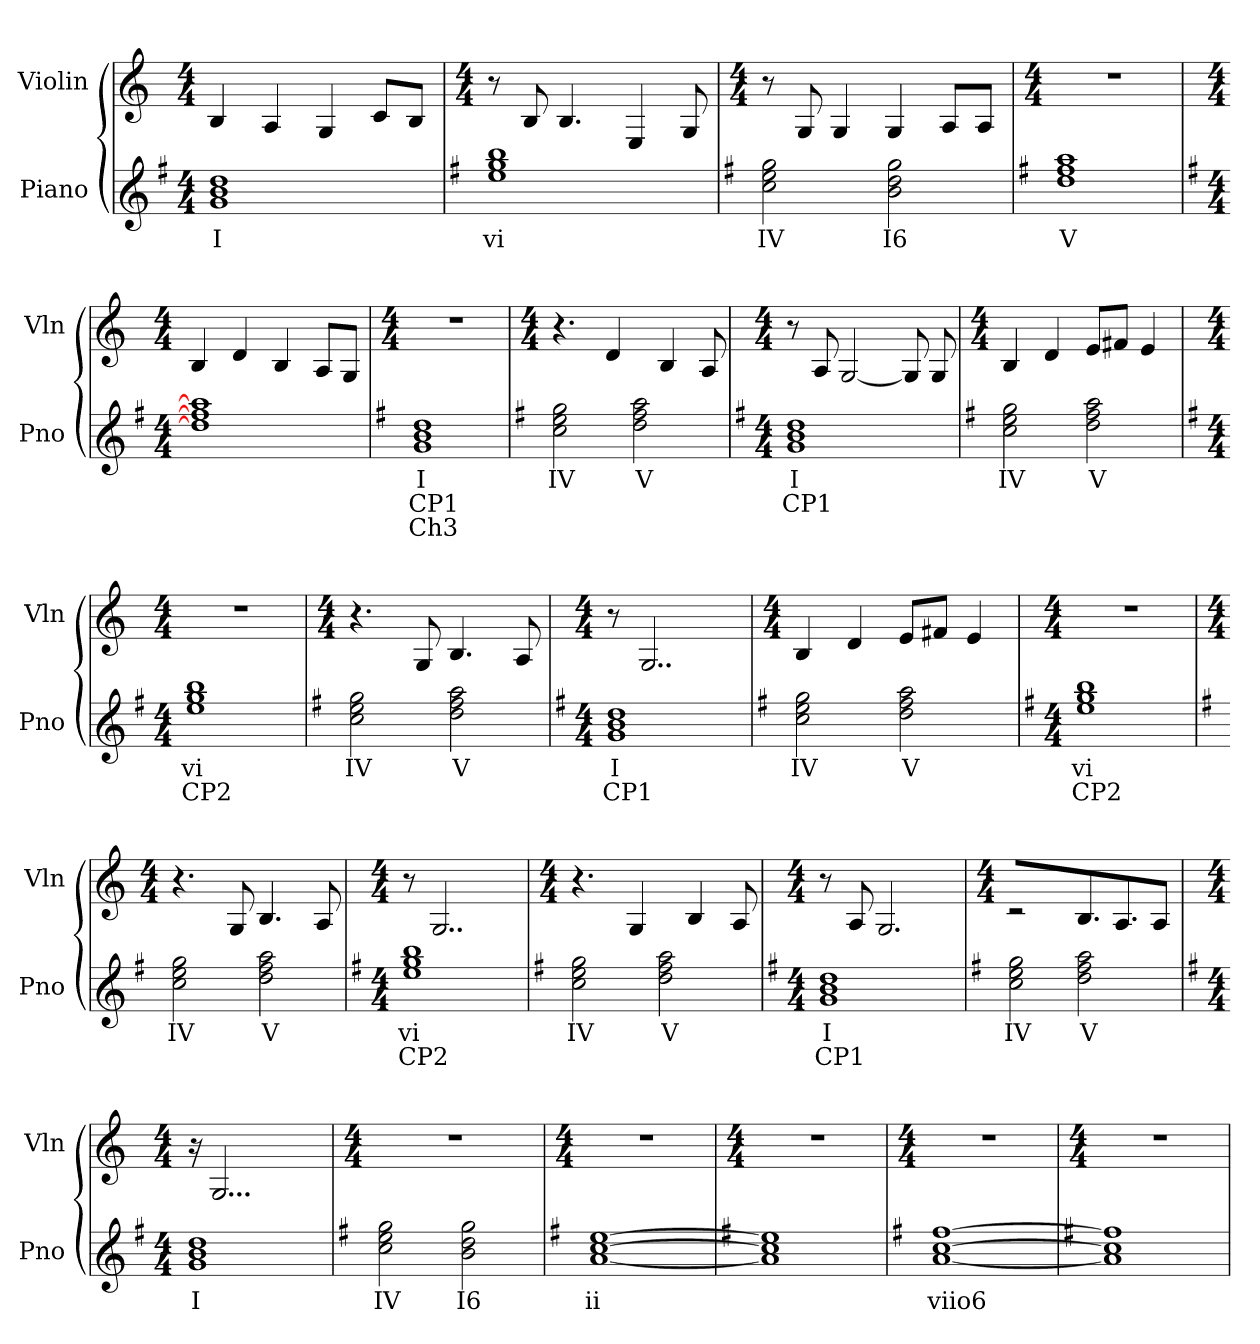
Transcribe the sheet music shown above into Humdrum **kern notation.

**kern	**text	**text	**text	**kern
*part2	*part2	*part2	*part2	*part1
*staff2	*staff2	*staff2	*staff2	*staff1
*I"Piano	*	*	*	*I"Violin
*I'Pno	*	*	*	*I'Vln
*k[f#]	*	*	*	*
*G:	*	*	*	*
*M4/4	*	*	*	*M4/4
=	=	=	=	=
1g 1b 1dd	I	.	.	4B
.	.	.	.	4A
.	.	.	.	4G
.	.	.	.	8cL
.	.	.	.	8BJ
=	=	=	=	=
*k[f#]	*	*	*	*
*G:	*	*	*	*
*	*	*	*	*M4/4
1ee 1gg 1bb	vi	.	.	8r
.	.	.	.	8B
.	.	.	.	4.B
.	.	.	.	4E
.	.	.	.	8G
=	=	=	=	=
*k[f#]	*	*	*	*
*G:	*	*	*	*
*	*	*	*	*M4/4
2cc 2ee 2gg	IV	.	.	8r
.	.	.	.	8G
.	.	.	.	4G
2b 2dd 2gg	I6	.	.	4G
.	.	.	.	8AL
.	.	.	.	8AJ
=	=	=	=	=
*k[f#]	*	*	*	*
*G:	*	*	*	*
*	*	*	*	*M4/4
1dd 1ff# 1aa	V	.	.	1r
=	=	=	=	=
*k[f#]	*	*	*	*
*G:	*	*	*	*
*M4/4	*	*	*	*M4/4
1dd] 1ff#] 1aa]	.	.	.	4B
.	.	.	.	4d
.	.	.	.	4B
.	.	.	.	8AL
.	.	.	.	8GJ
=	=	=	=	=
*k[f#]	*	*	*	*
*G:	*	*	*	*
*	*	*	*	*M4/4
1g 1b 1dd	I	CP1	Ch3	1r
=	=	=	=	=
*k[f#]	*	*	*	*
*G:	*	*	*	*
*	*	*	*	*M4/4
2cc 2ee 2gg	IV	.	.	4.r
.	.	.	.	4d
2dd 2ff# 2aa	V	.	.	.
.	.	.	.	4B
.	.	.	.	8A
=	=	=	=	=
*k[f#]	*	*	*	*
*G:	*	*	*	*
*M4/4	*	*	*	*M4/4
1g 1b 1dd	I	CP1	.	8r
.	.	.	.	8A
.	.	.	.	[2G
.	.	.	.	8G]
.	.	.	.	8G
=	=	=	=	=
*k[f#]	*	*	*	*
*G:	*	*	*	*
*	*	*	*	*M4/4
2cc 2ee 2gg	IV	.	.	4B
.	.	.	.	4d
2dd 2ff# 2aa	V	.	.	8eL
.	.	.	.	8f#XJ
.	.	.	.	4e
=	=	=	=	=
*k[f#]	*	*	*	*
*G:	*	*	*	*
*M4/4	*	*	*	*M4/4
1ee 1gg 1bb	vi	CP2	.	1r
=	=	=	=	=
*k[f#]	*	*	*	*
*G:	*	*	*	*
*	*	*	*	*M4/4
2cc 2ee 2gg	IV	.	.	4.r
.	.	.	.	8G
2dd 2ff# 2aa	V	.	.	4.B
.	.	.	.	8A
=	=	=	=	=
*k[f#]	*	*	*	*
*G:	*	*	*	*
*M4/4	*	*	*	*M4/4
1g 1b 1dd	I	CP1	.	8r
.	.	.	.	2..G
=	=	=	=	=
*k[f#]	*	*	*	*
*G:	*	*	*	*
*	*	*	*	*M4/4
2cc 2ee 2gg	IV	.	.	4B
.	.	.	.	4d
2dd 2ff# 2aa	V	.	.	8eL
.	.	.	.	8f#XJ
.	.	.	.	4e
=	=	=	=	=
*k[f#]	*	*	*	*
*G:	*	*	*	*
*M4/4	*	*	*	*M4/4
1ee 1gg 1bb	vi	CP2	.	1r
=	=	=	=	=
*k[f#]	*	*	*	*
*G:	*	*	*	*
*	*	*	*	*M4/4
2cc 2ee 2gg	IV	.	.	4.r
.	.	.	.	8G
2dd 2ff# 2aa	V	.	.	4.B
.	.	.	.	8A
=	=	=	=	=
*k[f#]	*	*	*	*
*G:	*	*	*	*
*M4/4	*	*	*	*M4/4
1ee 1gg 1bb	vi	CP2	.	8r
.	.	.	.	2..G
=	=	=	=	=
*k[f#]	*	*	*	*
*G:	*	*	*	*
*	*	*	*	*M4/4
2cc 2ee 2gg	IV	.	.	4.r
.	.	.	.	4G
2dd 2ff# 2aa	V	.	.	.
.	.	.	.	4B
.	.	.	.	8A
=	=	=	=	=
*k[f#]	*	*	*	*
*G:	*	*	*	*
*M4/4	*	*	*	*M4/4
1g 1b 1dd	I	CP1	.	8r
.	.	.	.	8A
.	.	.	.	2.G
=	=	=	=	=
*k[f#]	*	*	*	*
*G:	*	*	*	*
*	*	*	*	*M4/4
2cc 2ee 2gg	IV	.	.	2r
2dd 2ff# 2aa	V	.	.	8.BL
.	.	.	.	8.AJ
.	.	.	.	8AJ
=	=	=	=	=
*k[f#]	*	*	*	*
*G:	*	*	*	*
*M4/4	*	*	*	*M4/4
1g 1b 1dd	I	.	.	16r
.	.	.	.	2...G
=	=	=	=	=
*k[f#]	*	*	*	*
*G:	*	*	*	*
*	*	*	*	*M4/4
2cc 2ee 2gg	IV	.	.	1r
2b 2dd 2gg	I6	.	.	.
=	=	=	=	=
*k[f#]	*	*	*	*
*G:	*	*	*	*
*	*	*	*	*M4/4
[1a [1cc [1ee	ii	.	.	1r
=	=	=	=	=
*k[f#]	*	*	*	*
*G:	*	*	*	*
*	*	*	*	*M4/4
1a] 1cc] 1ee]	.	.	.	1r
=	=	=	=	=
*k[f#]	*	*	*	*
*G:	*	*	*	*
*	*	*	*	*M4/4
[1a [1cc [1ff#	viio6	.	.	1r
=	=	=	=	=
*k[f#]	*	*	*	*
*G:	*	*	*	*
*	*	*	*	*M4/4
1a] 1cc] 1ff#]	.	.	.	1r
=	=	=	=	=
*-	*-	*-	*-	*-
